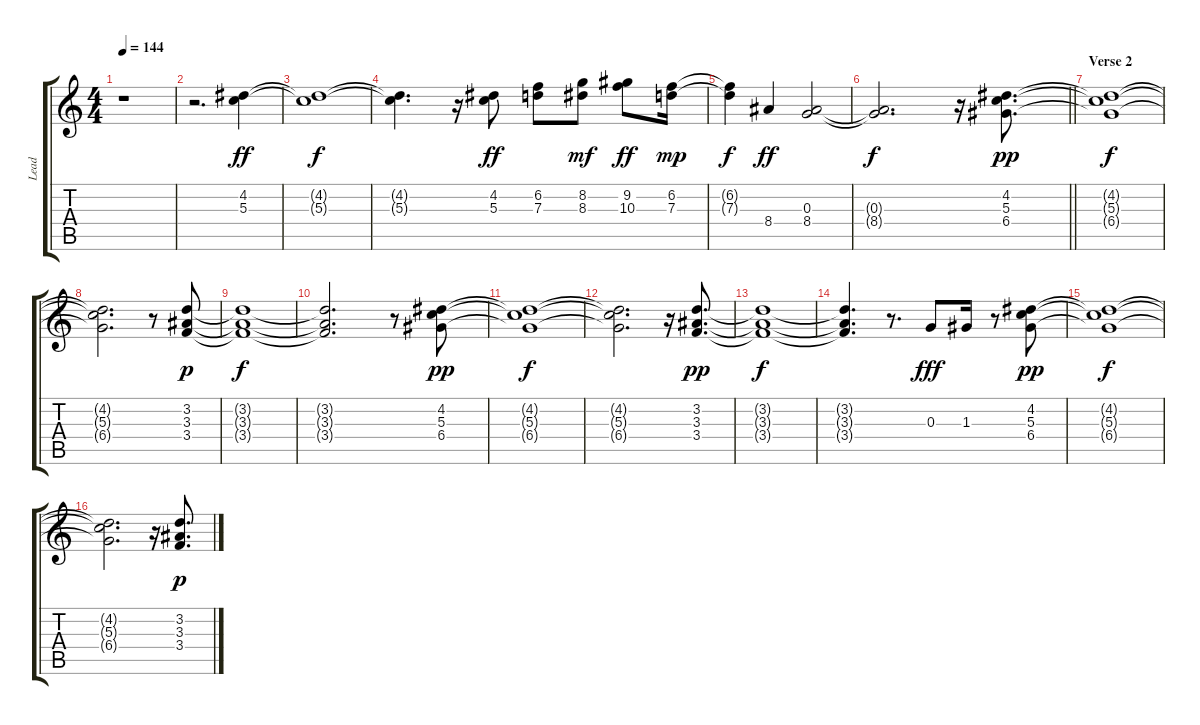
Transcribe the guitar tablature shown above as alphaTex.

\track ("Lead" "Lead") {instrument electricguitarjazz}
\staff {score tabs}
\tuning (E4 B3 G3 D3 A2 E2) {hide}
\ts (4 4)
\tempo 144
\clef g2
\ks c
r.1{dy ff} |
r.2{d} (4.2 5.3).4 |
(4.2{t} 5.3{t}).1{dy f} |
(4.2{t} 5.3{t}).4{d} r.16 (4.2 5.3).8{dy ff} (6.2 7.3).8 (8.2 8.3).8{dy mf} (9.2 10.3).8{dy ff} (6.2 7.3).16{dy mp} |
(6.2{t} 7.3{t}).4{dy f} 8.4.4{dy ff} (0.3 8.4).2 |
\barLineRight lightlight
(0.3{t} 8.4{t}).2{d dy f} r.16 (4.2 5.3 6.4).8{d dy pp} |
\section ("" "Verse 2")
(4.2{t} 5.3{t} 6.4{t}).1{dy f} |
(4.2{t} 5.3{t} 6.4{t}).2{d} r.8 (3.2 3.3 3.4).8{dy p} |
(3.2{t} 3.3{t} 3.4{t}).1{dy f} |
(3.2{t} 3.3{t} 3.4{t}).2{d} r.8 (4.2 5.3 6.4).8{dy pp} |
(4.2{t} 5.3{t} 6.4{t}).1{dy f} |
(4.2{t} 5.3{t} 6.4{t}).2{d} r.16 (3.2 3.3 3.4).8{d dy pp} |
(3.2{t} 3.3{t} 3.4{t}).1{dy f} |
(3.2{t} 3.3{t} 3.4{t}).4{d} r.8{d} 0.3.8{dy fff} 1.3.16 r.8 (4.2 5.3 6.4).8{dy pp} |
(4.2{t} 5.3{t} 6.4{t}).1{dy f} |
(4.2{t} 5.3{t} 6.4{t}).2{d} r.16 (3.2 3.3 3.4).8{d dy p}
